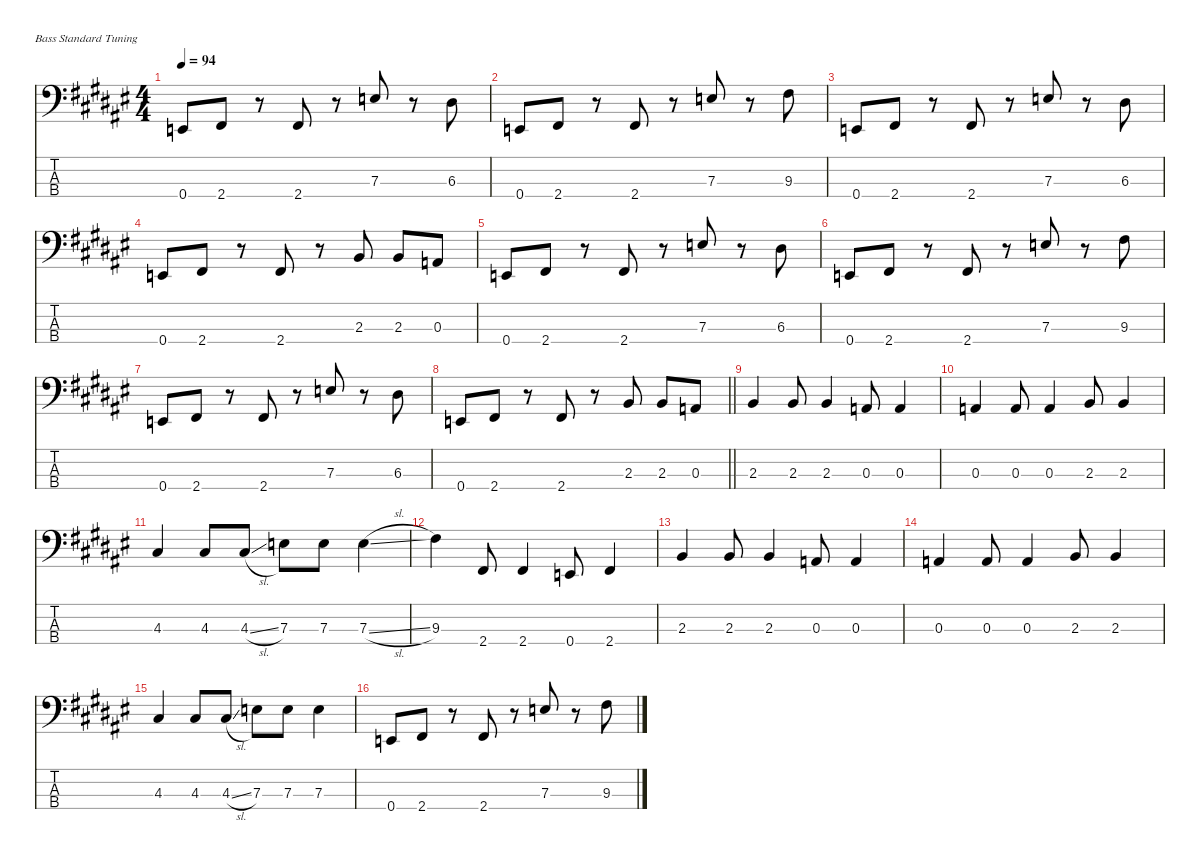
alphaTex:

\defaultSystemsLayout 4
\hideDynamics
\bracketExtendMode nobrackets
\singleTrackTrackNamePolicy hidden
\multiTrackTrackNamePolicy hidden
\otherSystemsTrackNameOrientation horizontal
\track ("Andy Rourke" "el.bs.") {instrument electricbassfinger}
\staff {score tabs}
\tuning (G2 D2 A1 E1)
\ts (4 4)
\tempo 94
\clef f4
\ks f#
0.4{acc forcenatural}.8{dy f beam Up} 2.4{acc #}.8{beam Up} r.8{beam Up} 2.4{acc #}.8{beam Up} r.8{beam Up} 7.3{acc forcenatural}.8{beam Down} r.8{beam Down} 6.3{acc #}.8{beam Down} |
0.4{acc forcenatural}.8{beam Up} 2.4{acc #}.8{beam Up} r.8{beam Up} 2.4{acc #}.8{beam Up} r.8{beam Up} 7.3{acc forcenatural}.8{beam Down} r.8{beam Down} 9.3{acc #}.8{beam Down} |
0.4{acc forcenatural}.8{beam Up} 2.4{acc #}.8{beam Up} r.8{beam Up} 2.4{acc #}.8{beam Up} r.8{beam Up} 7.3{acc forcenatural}.8{beam Down} r.8{beam Down} 6.3{acc #}.8{beam Down} |
0.4{acc forcenatural}.8{beam Up} 2.4{acc #}.8{beam Up} r.8{beam Up} 2.4{acc #}.8{beam Up} r.8{beam Up} 2.3{acc forcenatural}.8{beam Up} 2.3{acc forcenatural}.8{beam Up} 0.3{acc forcenatural}.8{beam Up} |
0.4{acc forcenatural}.8{beam Up} 2.4{acc #}.8{beam Up} r.8{beam Up} 2.4{acc #}.8{beam Up} r.8{beam Up} 7.3{acc forcenatural}.8{beam Down} r.8{beam Down} 6.3{acc #}.8{beam Down} |
0.4{acc forcenatural}.8{beam Up} 2.4{acc #}.8{beam Up} r.8{beam Up} 2.4{acc #}.8{beam Up} r.8{beam Up} 7.3{acc forcenatural}.8{beam Down} r.8{beam Down} 9.3{acc #}.8{beam Down} |
0.4{acc forcenatural}.8{beam Up} 2.4{acc #}.8{beam Up} r.8{beam Up} 2.4{acc #}.8{beam Up} r.8{beam Up} 7.3{acc forcenatural}.8{beam Down} r.8{beam Down} 6.3{acc #}.8{beam Down} |
\barLineRight lightlight
0.4{acc forcenatural}.8{beam Up} 2.4{acc #}.8{beam Up} r.8{beam Up} 2.4{acc #}.8{beam Up} r.8{beam Up} 2.3{acc forcenatural}.8{beam Up} 2.3{acc forcenatural}.8{beam Up} 0.3{acc forcenatural}.8{beam Up} |
2.3{acc forcenatural}.4{beam Up} 2.3{acc forcenatural}.8{beam Up} 2.3{acc forcenatural}.4{beam Up} 0.3{acc forcenatural}.8{beam Up} 0.3{acc forcenatural}.4{beam Up} |
0.3{acc forcenatural}.4{beam Up} 0.3{acc forcenatural}.8{beam Up} 0.3{acc forcenatural}.4{beam Up} 2.3{acc forcenatural}.8{beam Up} 2.3{acc forcenatural}.4{beam Up} |
4.3{acc #}.4{beam Up} 4.3{acc #}.8{beam Up} 4.3{sl acc #}.8{beam Up} 7.3{acc forcenatural}.8{beam Down} 7.3{acc forcenatural}.8{beam Down} 7.3{sl acc forcenatural}.4{beam Down} |
9.3{acc #}.4{beam Down} 2.4{acc #}.8{beam Up} 2.4{acc #}.4{beam Up} 0.4{acc forcenatural}.8{beam Up} 2.4{acc #}.4{beam Up} |
2.3{acc forcenatural}.4{beam Up} 2.3{acc forcenatural}.8{beam Up} 2.3{acc forcenatural}.4{beam Up} 0.3{acc forcenatural}.8{beam Up} 0.3{acc forcenatural}.4{beam Up} |
0.3{acc forcenatural}.4{beam Up} 0.3{acc forcenatural}.8{beam Up} 0.3{acc forcenatural}.4{beam Up} 2.3{acc forcenatural}.8{beam Up} 2.3{acc forcenatural}.4{beam Up} |
4.3{acc #}.4{beam Up} 4.3{acc #}.8{beam Up} 4.3{sl acc #}.8{beam Up} 7.3{acc forcenatural}.8{beam Down} 7.3{acc forcenatural}.8{beam Down} 7.3{acc forcenatural}.4{beam Down} |
0.4{acc forcenatural}.8{beam Up} 2.4{acc #}.8{beam Up} r.8{beam Up} 2.4{acc #}.8{beam Up} r.8{beam Up} 7.3{acc forcenatural}.8{beam Down} r.8{beam Down} 9.3{acc #}.8{beam Down}
